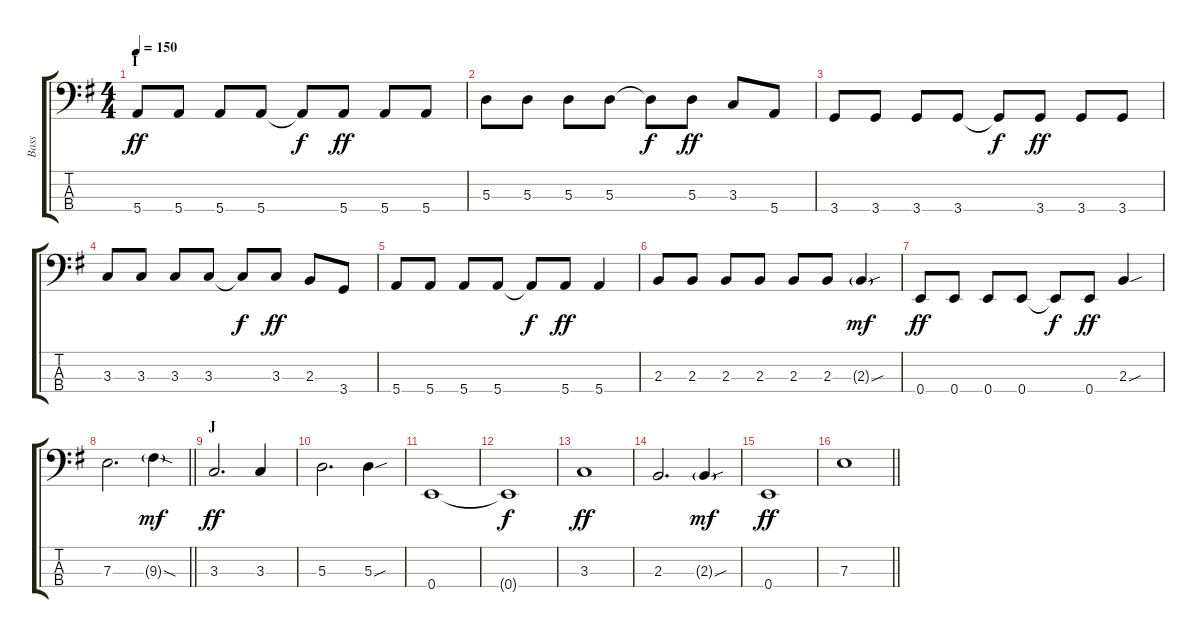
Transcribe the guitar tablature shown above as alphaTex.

\track ("Bass" "Bass") {instrument electricbasspick}
\staff {score tabs}
\tuning (G2 D2 A1 E1) {hide}
\ts (4 4)
\section ("" "I")
\tempo 150
\clef f4
\ks g
5.4.8{dy ff} 5.4.8 5.4.8 5.4.8 5.4{t}.8{dy f} 5.4.8{dy ff} 5.4.8 5.4.8 |
5.3.8 5.3.8 5.3.8 5.3.8 5.3{t}.8{dy f} 5.3.8{dy ff} 3.3.8 5.4.8 |
3.4.8 3.4.8 3.4.8 3.4.8 3.4{t}.8{dy f} 3.4.8{dy ff} 3.4.8 3.4.8 |
3.3.8 3.3.8 3.3.8 3.3.8 3.3{t}.8{dy f} 3.3.8{dy ff} 2.3.8 3.4.8 |
5.4.8 5.4.8 5.4.8 5.4.8 5.4{t}.8{dy f} 5.4.8{dy ff} 5.4.4 |
2.3.8 2.3.8 2.3.8 2.3.8 2.3.8 2.3.8 2.3{sou g}.4{dy mf} |
0.4.8{dy ff} 0.4.8 0.4.8 0.4.8 0.4{t}.8{dy f} 0.4.8{dy ff} 2.3{sou}.4 |
\barLineRight lightlight
7.3.2{d} 9.3{sod g}.4{dy mf} |
\section ("" "J")
3.3.2{d dy ff} 3.3.4 |
5.3.2{d} 5.3{sou}.4 |
0.4.1 |
0.4{t}.1{dy f} |
3.3.1{dy ff} |
2.3.2{d} 2.3{sou g}.4{dy mf} |
0.4.1{dy ff} |
\barLineRight lightlight
7.3.1
